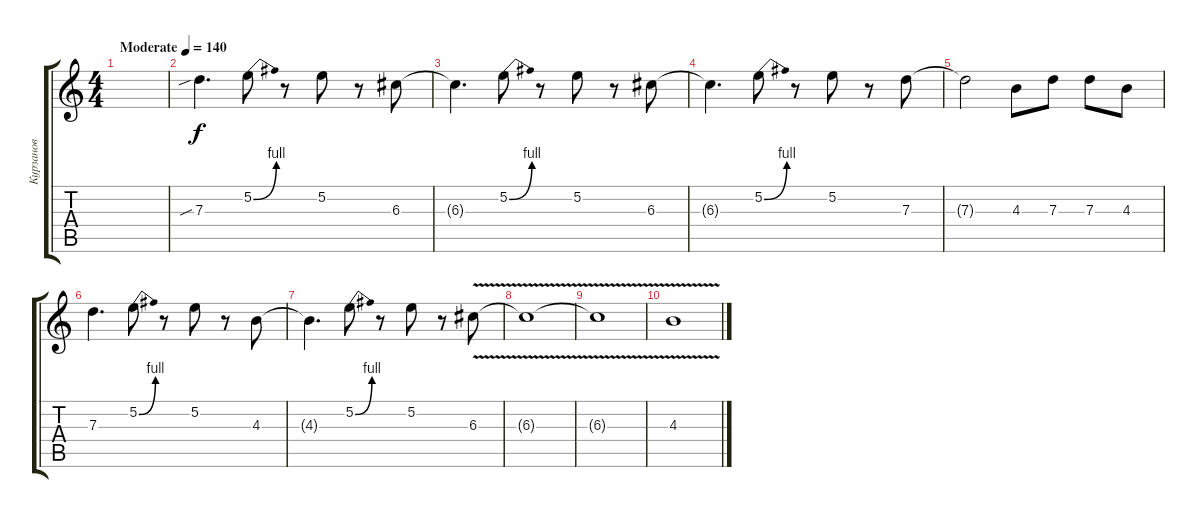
\track ("Курзанов" "Курзанов") {instrument distortionguitar}
\staff {score tabs}
\tuning (E4 B3 G3 D3 A2 E2) {hide}
\ts (4 4)
\tempo (140 "Moderate")
\clef g2
\ks c
|
7.3{sib}.4{d} 5.2{be (bend 0 0 60 4)}.8 r.8 5.2.8 r.8 6.3.8 |
6.3{t}.4{d} 5.2{be (bend 0 0 60 4)}.8 r.8 5.2.8 r.8 6.3.8 |
6.3{t}.4{d} 5.2{be (bend 0 0 60 4)}.8 r.8 5.2.8 r.8 7.3.8 |
7.3{t}.2 4.3.8 7.3.8 7.3.8 4.3.8 |
7.3.4{d} 5.2{be (bend 0 0 60 4)}.8 r.8 5.2.8 r.8 4.3.8 |
4.3{t}.4{d} 5.2{be (bend 0 0 60 4)}.8 r.8 5.2.8 r.8 6.3{v}.8 |
6.3{v t}.1{volume 7} |
6.3{t}.1 |
4.3{v}.1
